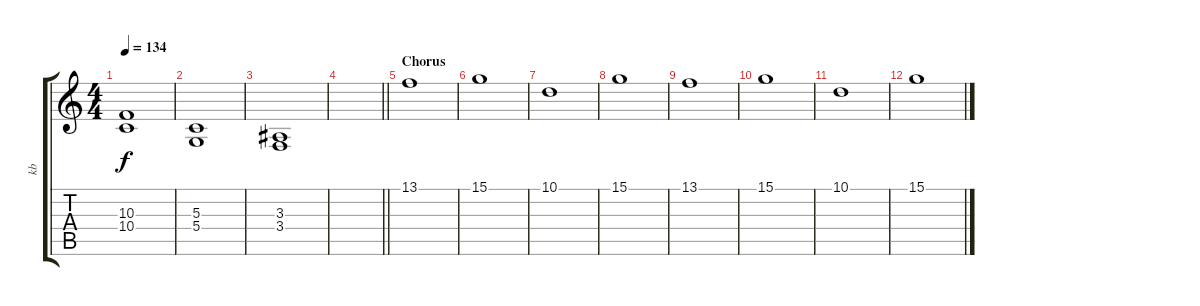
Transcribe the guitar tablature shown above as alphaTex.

\track ("kb" "kb") {instrument honkytonkpiano}
\staff {score tabs}
\tuning (E4 B3 G3 D3 A2 E2) {hide}
\ts (4 4)
\tempo 134
\clef g2
\ks c
(10.3 10.4).1{dy f} |
(5.3 5.4).1 |
(3.3 3.4).1 |
\barLineRight lightlight
|
\section ("" "Chorus")
13.1.1 |
15.1.1 |
10.1.1 |
15.1.1 |
13.1.1 |
15.1.1 |
10.1.1 |
15.1.1
